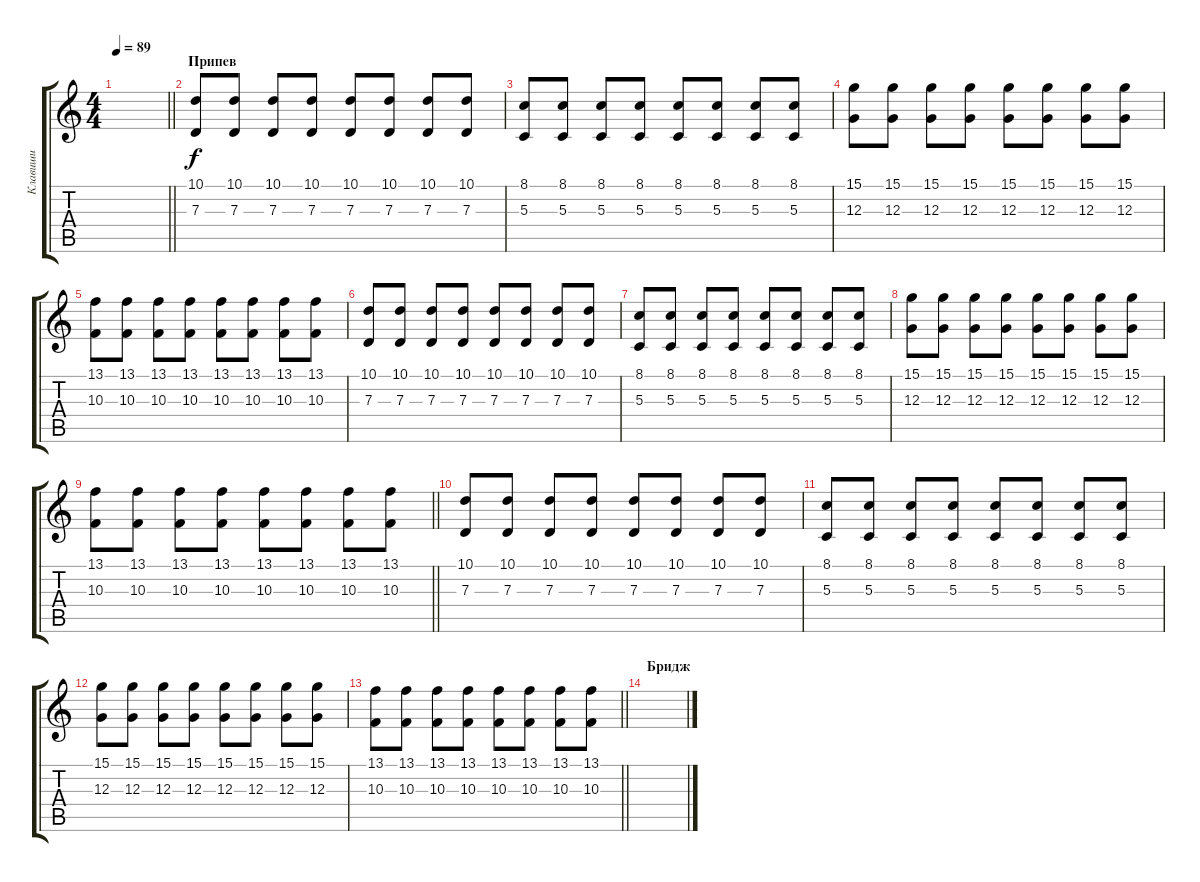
\track ("Клавиши" "Клавиши") {instrument lead1square}
\staff {score tabs}
\tuning (E4 B3 G3 D3 A2 E2) {hide}
\ts (4 4)
\tempo 89
\clef g2
\barLineRight lightlight
\ks c
|
\section ("" "Припев")
(10.1 7.3).8 (10.1 7.3).8 (10.1 7.3).8 (10.1 7.3).8 (10.1 7.3).8 (10.1 7.3).8 (10.1 7.3).8 (10.1 7.3).8 |
(8.1 5.3).8 (8.1 5.3).8 (8.1 5.3).8 (8.1 5.3).8 (8.1 5.3).8 (8.1 5.3).8 (8.1 5.3).8 (8.1 5.3).8 |
(15.1 12.3).8 (15.1 12.3).8 (15.1 12.3).8 (15.1 12.3).8 (15.1 12.3).8 (15.1 12.3).8 (15.1 12.3).8 (15.1 12.3).8 |
(13.1 10.3).8 (13.1 10.3).8 (13.1 10.3).8 (13.1 10.3).8 (13.1 10.3).8 (13.1 10.3).8 (13.1 10.3).8 (13.1 10.3).8 |
(10.1 7.3).8 (10.1 7.3).8 (10.1 7.3).8 (10.1 7.3).8 (10.1 7.3).8 (10.1 7.3).8 (10.1 7.3).8 (10.1 7.3).8 |
(8.1 5.3).8 (8.1 5.3).8 (8.1 5.3).8 (8.1 5.3).8 (8.1 5.3).8 (8.1 5.3).8 (8.1 5.3).8 (8.1 5.3).8 |
(15.1 12.3).8 (15.1 12.3).8 (15.1 12.3).8 (15.1 12.3).8 (15.1 12.3).8 (15.1 12.3).8 (15.1 12.3).8 (15.1 12.3).8 |
\barLineRight lightlight
(13.1 10.3).8 (13.1 10.3).8 (13.1 10.3).8 (13.1 10.3).8 (13.1 10.3).8 (13.1 10.3).8 (13.1 10.3).8 (13.1 10.3).8 |
(10.1 7.3).8 (10.1 7.3).8 (10.1 7.3).8 (10.1 7.3).8 (10.1 7.3).8 (10.1 7.3).8 (10.1 7.3).8 (10.1 7.3).8 |
(8.1 5.3).8 (8.1 5.3).8 (8.1 5.3).8 (8.1 5.3).8 (8.1 5.3).8 (8.1 5.3).8 (8.1 5.3).8 (8.1 5.3).8 |
(15.1 12.3).8 (15.1 12.3).8 (15.1 12.3).8 (15.1 12.3).8 (15.1 12.3).8 (15.1 12.3).8 (15.1 12.3).8 (15.1 12.3).8 |
\barLineRight lightlight
(13.1 10.3).8 (13.1 10.3).8 (13.1 10.3).8 (13.1 10.3).8 (13.1 10.3).8 (13.1 10.3).8 (13.1 10.3).8 (13.1 10.3).8 |
\section ("" "Бридж")
